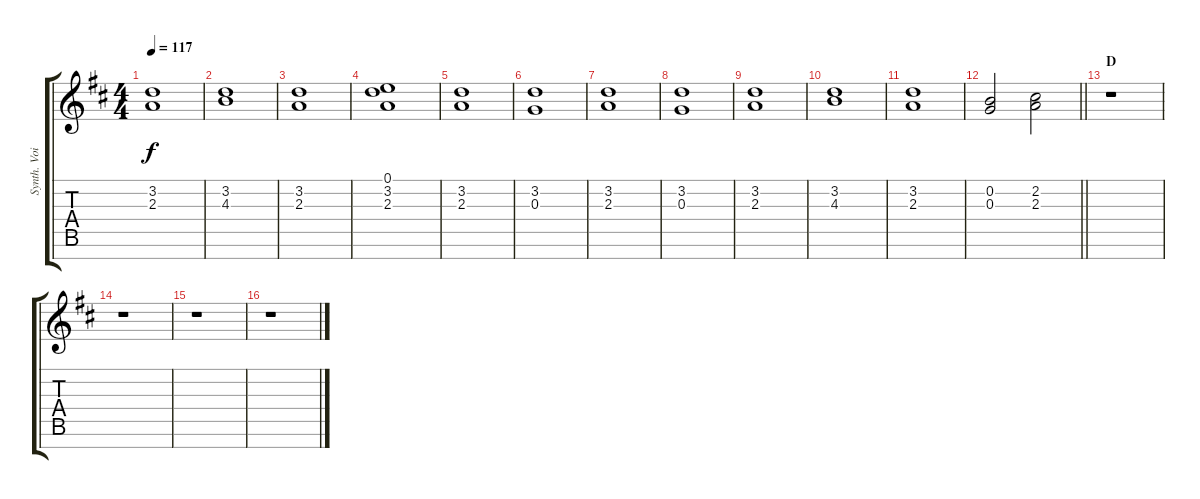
\track ("Synth. Voice" "Synth. Voi") {instrument pad4choir}
\staff {score tabs}
\tuning (E5 B4 G4 D4 A3 E3 B2) {hide}
\ts (4 4)
\tempo 117
\clef g2
\ks d
(3.2 2.3).1{dy f} |
(3.2 4.3).1 |
(3.2 2.3).1 |
(0.1 3.2 2.3).1 |
(3.2 2.3).1 |
(3.2 0.3).1 |
(3.2 2.3).1 |
(3.2 0.3).1 |
(3.2 2.3).1 |
(3.2 4.3).1 |
(3.2 2.3).1 |
\barLineRight lightlight
(0.2 0.3).2 (2.2 2.3).2 |
\section ("" "D")
r.1 |
r.1 |
r.1 |
r.1
